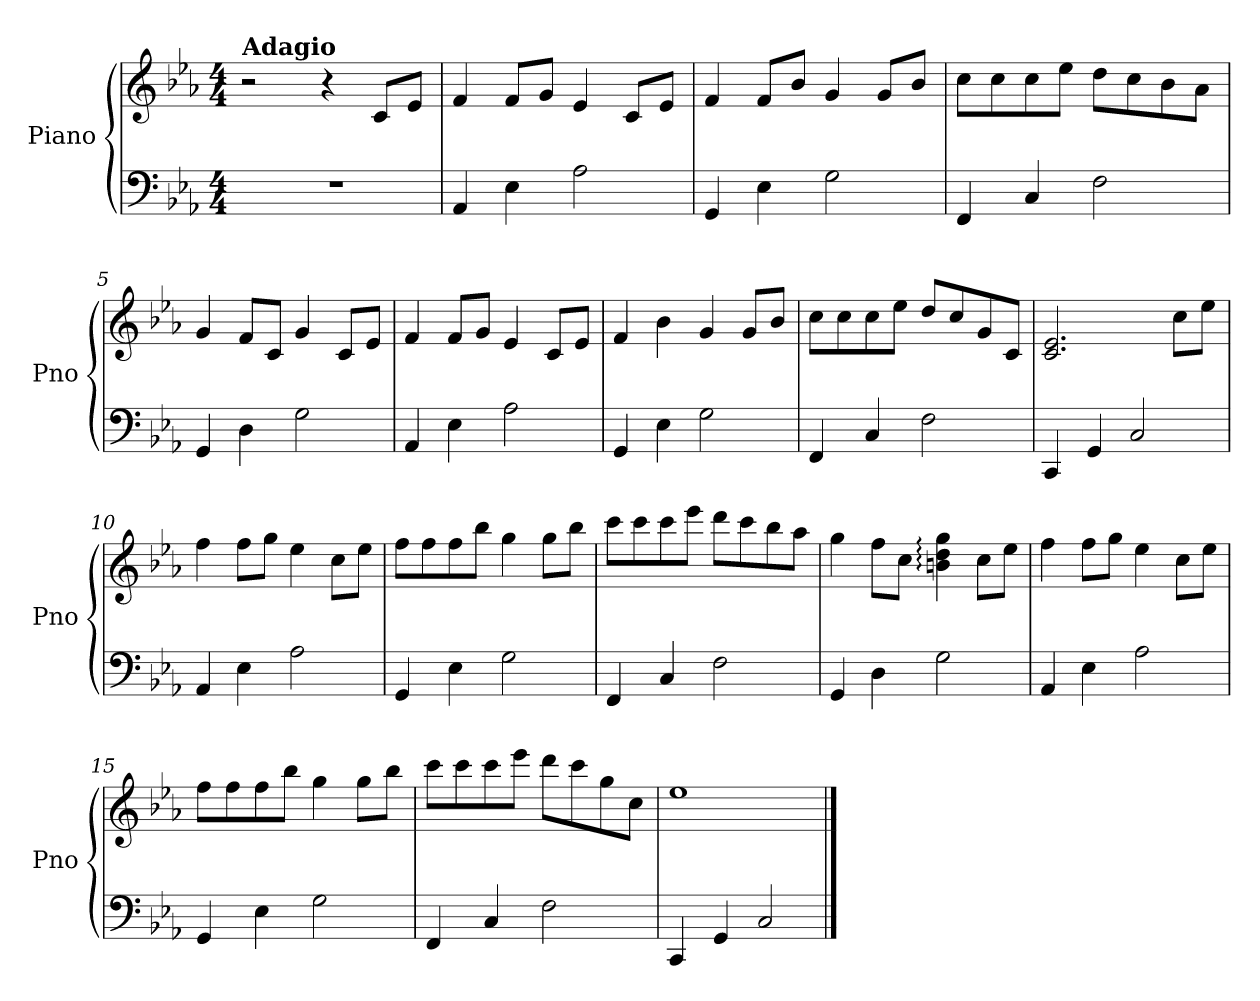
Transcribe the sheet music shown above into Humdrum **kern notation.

**kern	**kern
*part1	*part1
*staff2	*staff1
*I"Piano	*
*I'Pno	*
*clefF4	*clefG2
*k[b-e-a-]	*k[b-e-a-]
*M4/4	*M4/4
=1	=1
!	!LO:TX:a:B:t=Adagio
1r	2r
.	4r
.	8c/L
.	8e-/J
=2	=2
4AA-/	4f/
4E-\	8f/L
.	8g/J
2A-\	4e-/
.	8c/L
.	8e-/J
=3	=3
4GG/	4f/
4E-\	8f/L
.	8b-/J
2G\	4g/
.	8g/L
.	8b-/J
=4	=4
4FF/	8cc\L
.	8cc\
4C/	8cc\
.	8ee-\J
2F\	8dd\L
.	8cc\
.	8b-\
.	8a-\J
=5	=5
4GG/	4g/
4D\	8f/L
.	8c/J
2G\	4g/
.	8c/L
.	8e-/J
!!LO:LB:g=z
=6	=6
4AA-/	4f/
4E-\	8f/L
.	8g/J
2A-\	4e-/
.	8c/L
.	8e-/J
=7	=7
4GG/	4f/
4E-\	4b-\
2G\	4g/
.	8g/L
.	8b-/J
=8	=8
4FF/	8cc\L
.	8cc\
4C/	8cc\
.	8ee-\J
2F\	8dd/L
.	8cc/
.	8g/
.	8c/J
=9	=9
4CC/	2.c/ 2.e-/
4GG/	.
2C/	.
.	8cc\L
.	8ee-\J
!!LO:LB:g=z
=10	=10
4AA-/	4ff\
4E-\	8ff\L
.	8gg\J
2A-\	4ee-\
.	8cc\L
.	8ee-\J
=11	=11
4GG/	8ff\L
.	8ff\
4E-\	8ff\
.	8bb-\J
2G\	4gg\
.	8gg\L
.	8bb-\J
=12	=12
4FF/	8ccc\L
.	8ccc\
4C/	8ccc\
.	8eee-\J
2F\	8ddd\L
.	8ccc\
.	8bb-\
.	8aa-\J
=13	=13
4GG/	4gg\
4D\	8ff\L
.	8cc\J
2G\	4bn\: 4dd\: 4gg\:
.	8cc\L
.	8ee-\J
!!LO:LB:g=z
=14	=14
4AA-/	4ff\
4E-\	8ff\L
.	8gg\J
2A-\	4ee-\
.	8cc\L
.	8ee-\J
=15	=15
4GG/	8ff\L
.	8ff\
4E-\	8ff\
.	8bb-\J
2G\	4gg\
.	8gg\L
.	8bb-\J
=16	=16
4FF/	8ccc\L
.	8ccc\
4C/	8ccc\
.	8eee-\J
2F\	8ddd\L
.	8ccc\
.	8gg\
.	8cc\J
=17	=17
4CC/	1ee-
4GG/	.
2C/	.
==	==
*-	*-
